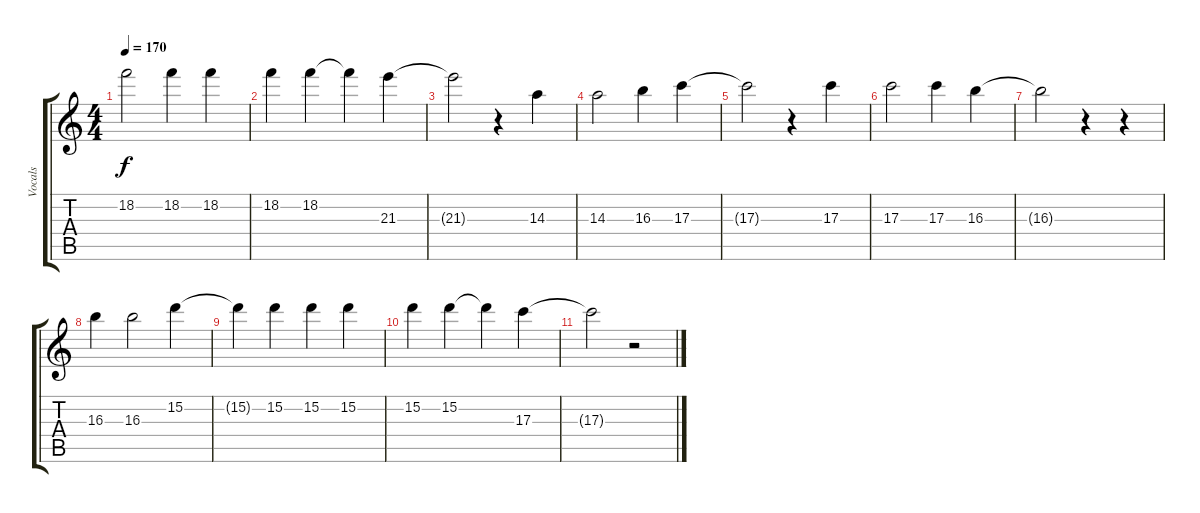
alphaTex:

\track ("Vocals" "Vocals") {instrument contrabass}
\staff {score tabs}
\tuning (E4 B3 G3 D3 A2 E2) {hide}
\ts (4 4)
\tempo 170
\clef g2
\ks c
18.2{t}.2{dy f} 18.2.4 18.2.4 |
18.2.4 18.2.4 18.2{t}.4 21.3.4 |
21.3{t}.2 r.4 14.3.4 |
14.3.2 16.3.4 17.3.4 |
17.3{t}.2 r.4 17.3.4 |
17.3.2 17.3.4 16.3.4 |
16.3{t}.2 r.4 r.4 |
16.3.4 16.3.2 15.2.4 |
15.2{t}.4 15.2.4 15.2.4 15.2.4 |
15.2.4 15.2.4 15.2{t}.4 17.3.4 |
\section ("" "")
17.3{t}.2 r.2
